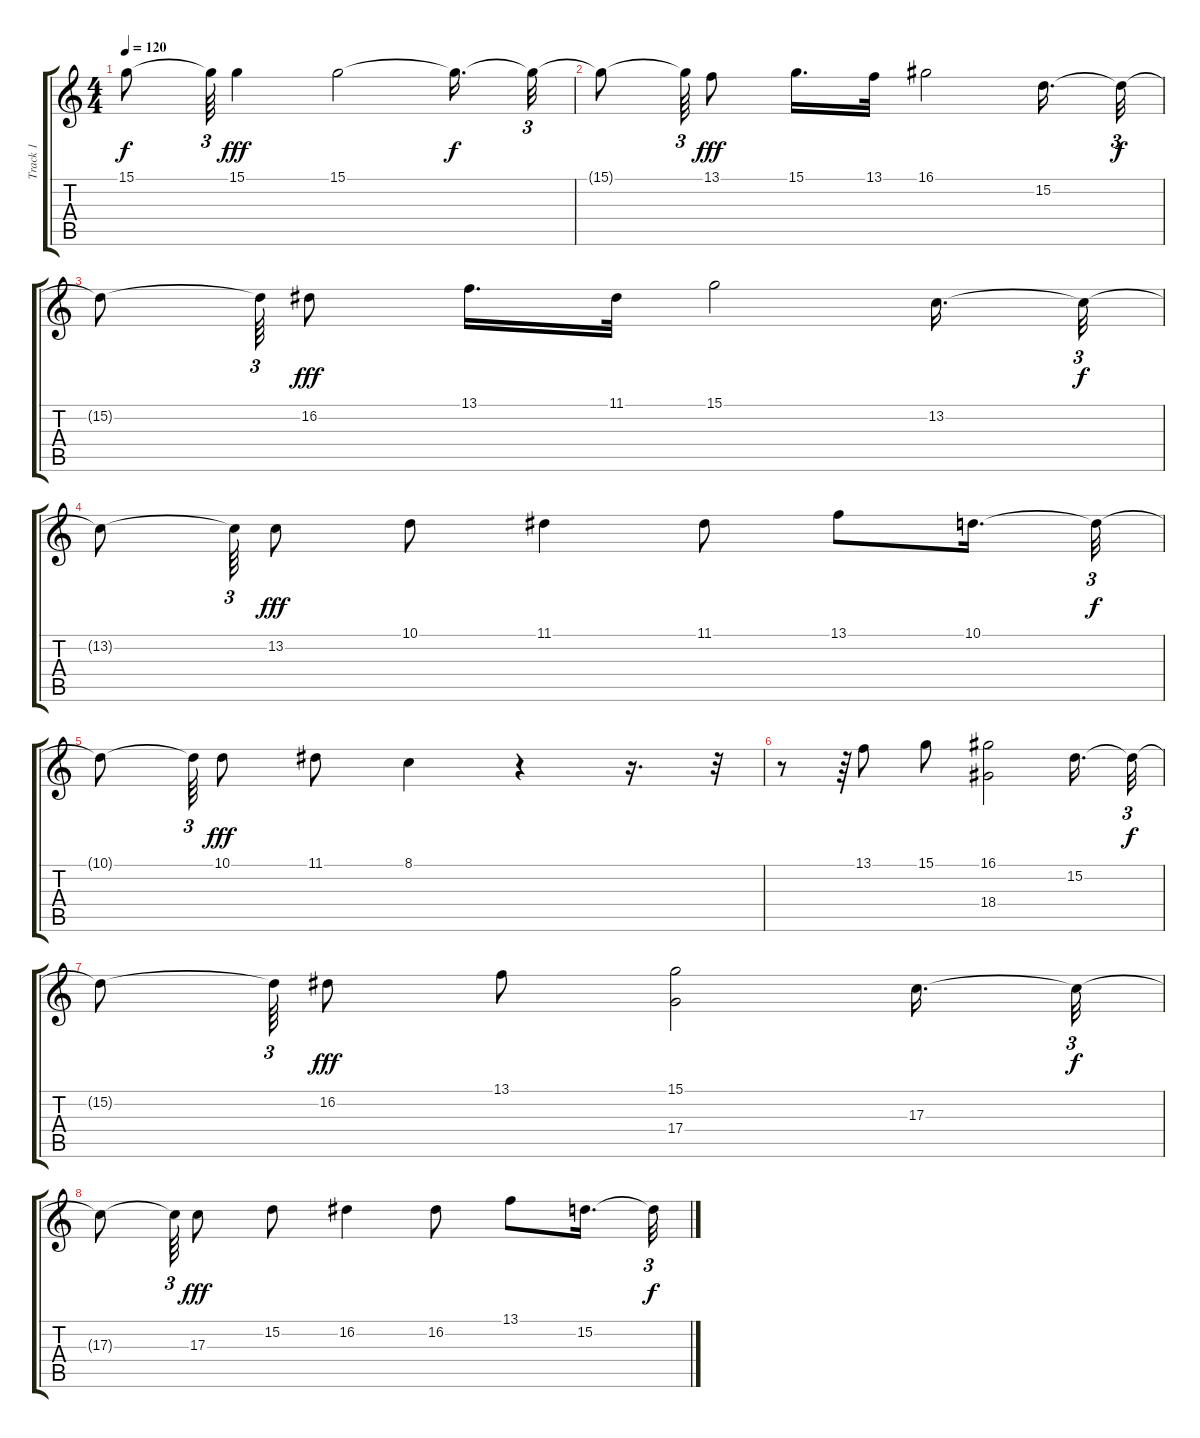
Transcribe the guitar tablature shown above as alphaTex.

\track ("Track 1" "Track 1") {instrument acousticgrandpiano}
\staff {score tabs}
\tuning (E4 B3 G3 D3 A2 E2) {hide}
\ts (4 4)
\tempo 120
\clef g2
\ks c
15.1{t}.8{dy f} 15.1{t}.64{tu (3 2)} 15.1.4{dy fff} 15.1.2 15.1{t}.16{d dy f} 15.1{t}.32{tu (3 2)} |
15.1{t}.8 15.1{t}.64{tu (3 2)} 13.1.8{dy fff} 15.1.16{d} 13.1.32 16.1.2 15.2.16{d} 15.2{t}.32{tu (3 2) dy f} |
15.2{t}.8 15.2{t}.64{tu (3 2)} 16.2.8{dy fff} 13.1.16{d} 11.1.32 15.1.2 13.2.16{d} 13.2{t}.32{tu (3 2) dy f} |
13.2{t}.8 13.2{t}.64{tu (3 2)} 13.2.8{dy fff} 10.1.8 11.1.4 11.1.8 13.1.8 10.1.16{d} 10.1{t}.32{tu (3 2) dy f} |
10.1{t}.8 10.1{t}.64{tu (3 2)} 10.1.8{dy fff} 11.1.8 8.1.4 r.4 r.16{d} r.32{tu (3 2)} |
r.8 r.64{tu (3 2)} 13.1.8 15.1.8 (16.1 18.4).2 15.2.16{d} 15.2{t}.32{tu (3 2) dy f} |
15.2{t}.8 15.2{t}.64{tu (3 2)} 16.2.8{dy fff} 13.1.8 (15.1 17.4).2 17.3.16{d} 17.3{t}.32{tu (3 2) dy f} |
17.3{t}.8 17.3{t}.64{tu (3 2)} 17.3.8{dy fff} 15.2.8 16.2.4 16.2.8 13.1.8 15.2.16{d} 15.2{t}.32{tu (3 2) dy f}
